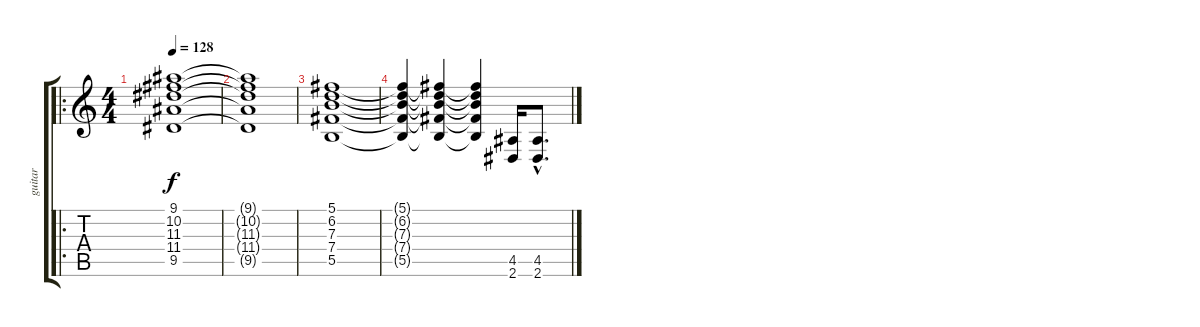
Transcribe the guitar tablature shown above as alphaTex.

\track ("guitar" "guitar") {instrument overdrivenguitar}
\staff {score tabs}
\tuning (Db4 Ab3 E3 B2 Gb2 Db2) {hide}
\ro
\ts (4 4)
\tempo 128
\clef g2
\ks c
(9.1 10.2 11.3 11.4 9.5).1{dy f} |
(9.1{t} 10.2{t} 11.3{t} 11.4{t} 9.5{t}).1 |
(5.1 6.2 7.3 7.4 5.5).1 |
(5.1{t} 6.2{t} 7.3{t} 7.4{t} 5.5{t}).4 (5.1{t} 6.2{t} 7.3{t} 7.4{t} 5.5{t}).4 (5.1{t} 6.2{t} 7.3{t} 7.4{t} 5.5{t}).4 (4.5 2.6).16 (4.5{hac} 2.6{hac}).8{d}
